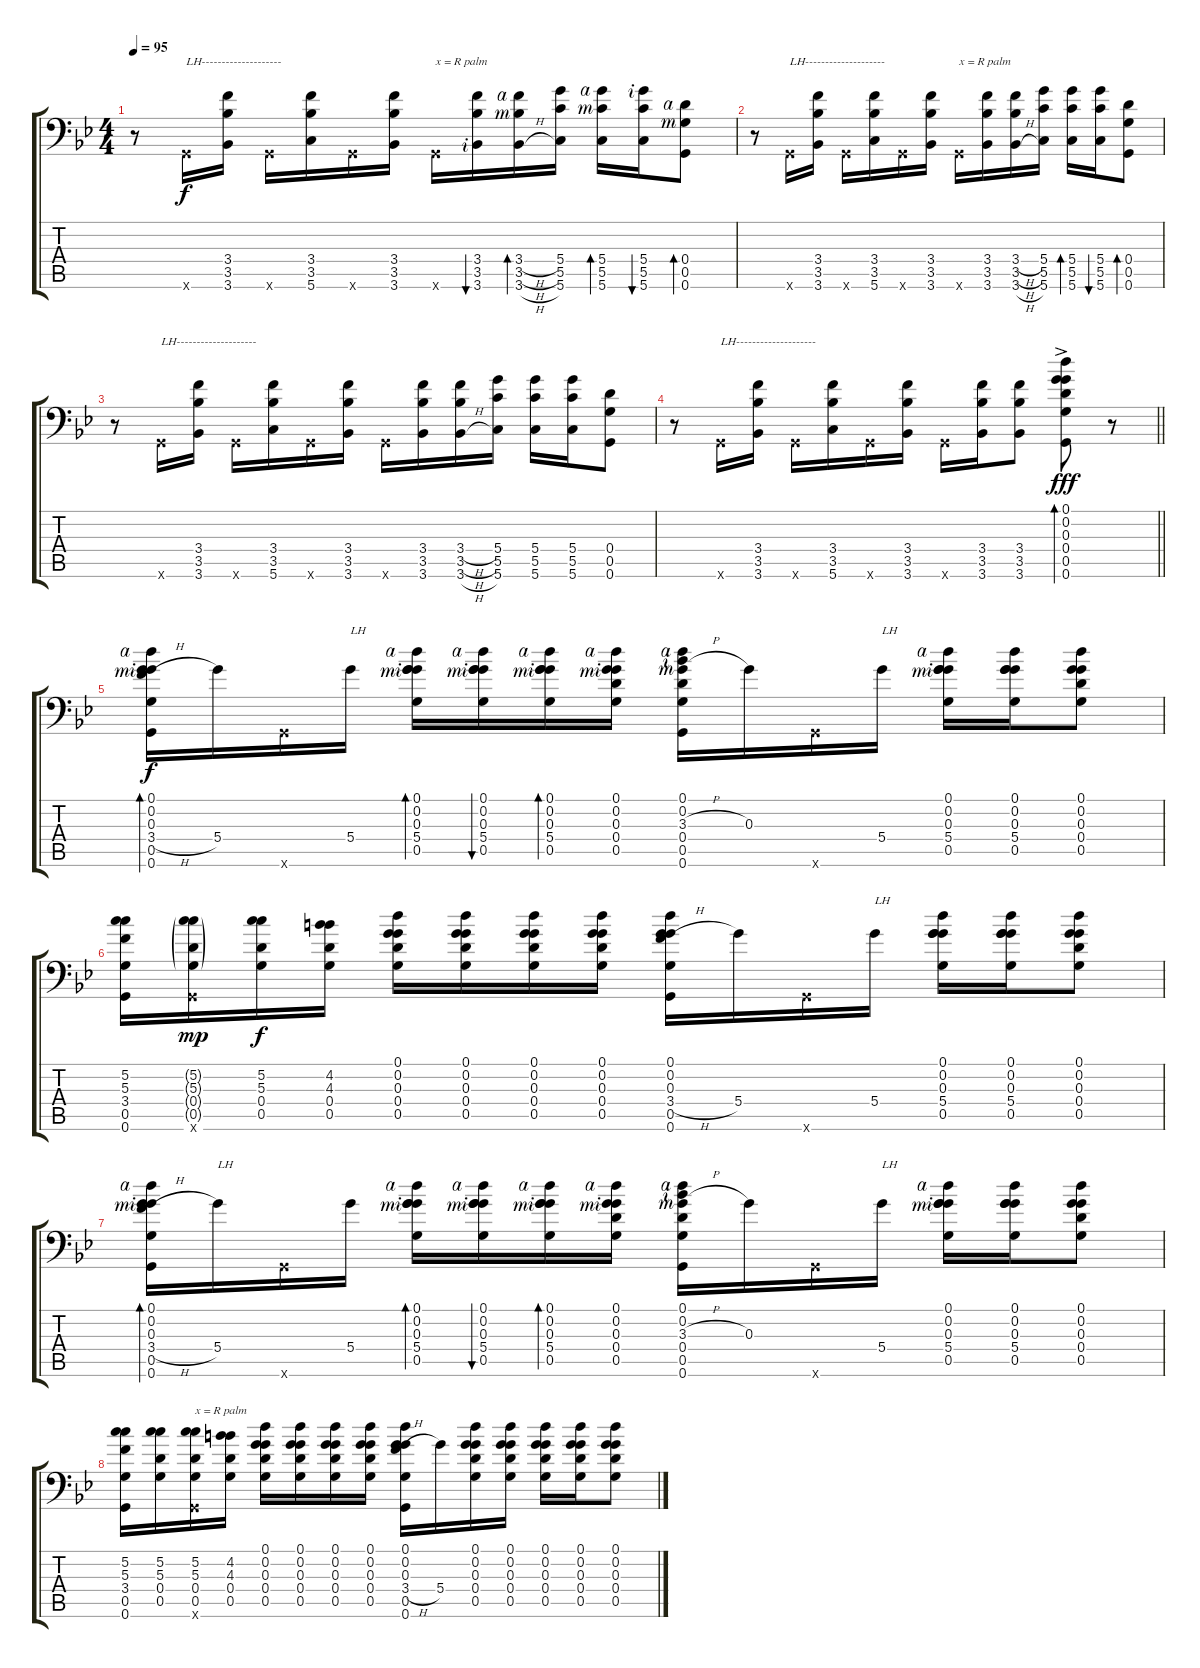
\track "" {instrument acousticguitarsteel}
\staff {score tabs}
\tuning (D4 G3 G3 D3 G2 G1) {hide}
\ts (4 4)
\tempo 95
\clef f4
\ks bb
r.8{dy f instrument acousticguitarsteel} 0.6{x}.16{txt "LH--------------------"} (3.4 3.5 3.6).16 0.6{x}.16 (3.4 3.5 5.6).16 0.6{x}.16 (3.4 3.5 3.6).16 0.6{x}.16{txt "x = R palm"} (3.4 3.5 3.6{rf 2}).16{bu 120} (3.4{h rf 4} 3.5{h rf 3} 3.6{h}).16{bd 120} (5.4 5.5 5.6).16 (5.4{rf 4} 5.5{rf 3} 5.6).16{bd 60} (5.4{rf 2} 5.5 5.6).16{bu 60} (0.4{rf 4} 0.5{rf 3} 0.6).8{bd 60} |
r.8 0.6{x}.16{txt "LH--------------------"} (3.4 3.5 3.6).16 0.6{x}.16 (3.4 3.5 5.6).16 0.6{x}.16 (3.4 3.5 3.6).16 0.6{x}.16{txt "x = R palm"} (3.4 3.5 3.6).16 (3.4{h} 3.5{h} 3.6{h}).16 (5.4 5.5 5.6).16 (5.4 5.5 5.6).16{bd 60} (5.4 5.5 5.6).16{bu 60} (0.4 0.5 0.6).8{bd 60} |
r.8 0.6{x}.16{txt "LH--------------------"} (3.4 3.5 3.6).16 0.6{x}.16 (3.4 3.5 5.6).16 0.6{x}.16 (3.4 3.5 3.6).16 0.6{x}.16 (3.4 3.5 3.6).16 (3.4{h} 3.5{h} 3.6{h}).16 (5.4 5.5 5.6).16 (5.4 5.5 5.6).16 (5.4 5.5 5.6).16 (0.4 0.5 0.6).8 |
\barLineRight lightlight
r.8 0.6{x}.16{txt "LH--------------------"} (3.4 3.5 3.6).16 0.6{x}.16 (3.4 3.5 5.6).16 0.6{x}.16 (3.4 3.5 3.6).16 0.6{x}.16 (3.4 3.5 3.6).16 (3.4 3.5 3.6).8 (0.1{ac} 0.2{ac} 0.3{ac} 0.4{ac} 0.5{ac} 0.6{ac}).8{bd 120 dy fff} r.8 |
(0.1{rf 4} 0.2{rf 3} 0.3{rf 2} 3.4{h} 0.5 0.6).16{bd 120 dy f} 5.4.16 0.6{x}.16 5.4.16{txt "LH"} (0.1{rf 4} 0.2{rf 3} 0.3{rf 2} 5.4 0.5).16{bd 60} (0.1{rf 4} 0.2{rf 3} 0.3{rf 2} 5.4 0.5).16{bu 60} (0.1{rf 4} 0.2{rf 3} 0.3{rf 2} 5.4 0.5).16{bd 60} (0.1{rf 4} 0.2{rf 3} 0.3{rf 2} 0.4 0.5).16 (0.1{rf 4} 0.2{rf 3} 3.3{h rf 2} 0.4 0.5 0.6).16 0.3.16 0.6{x}.16 5.4.16{txt "LH"} (0.1{rf 4} 0.2{rf 3} 0.3{rf 2} 5.4 0.5).16 (0.1 0.2 0.3 5.4 0.5).16 (0.1 0.2 0.3 0.4 0.5).8 |
(5.2 5.3 3.4 0.5 0.6).16 (5.2{g} 5.3{g} 0.4{g} 0.5{g} 0.6{x}).16{dy mp} (5.2 5.3 0.4 0.5).16{dy f} (4.2 4.3 0.4 0.5).16 (0.1 0.2 0.3 0.4 0.5).16 (0.1 0.2 0.3 0.4 0.5).16 (0.1 0.2 0.3 0.4 0.5).16 (0.1 0.2 0.3 0.4 0.5).16 (0.1 0.2 0.3 3.4{h} 0.5 0.6).16 5.4.16 0.6{x}.16 5.4.16{txt "LH"} (0.1 0.2 0.3 5.4 0.5).16 (0.1 0.2 0.3 5.4 0.5).16 (0.1 0.2 0.3 0.4 0.5).8 |
(0.1{rf 4} 0.2{rf 3} 0.3{rf 2} 3.4{h} 0.5 0.6).16{bd 120} 5.4.16{txt "LH"} 0.6{x}.16 5.4.16 (0.1{rf 4} 0.2{rf 3} 0.3{rf 2} 5.4 0.5).16{bd 60} (0.1{rf 4} 0.2{rf 3} 0.3{rf 2} 5.4 0.5).16{bu 60} (0.1{rf 4} 0.2{rf 3} 0.3{rf 2} 5.4 0.5).16{bd 60} (0.1{rf 4} 0.2{rf 3} 0.3{rf 2} 0.4 0.5).16 (0.1{rf 4} 0.2{rf 3} 3.3{h rf 2} 0.4 0.5 0.6).16 0.3.16 0.6{x}.16 5.4.16{txt "LH"} (0.1{rf 4} 0.2{rf 3} 0.3{rf 2} 5.4 0.5).16 (0.1 0.2 0.3 5.4 0.5).16 (0.1 0.2 0.3 0.4 0.5).8 |
(5.2 5.3 3.4 0.5 0.6).16 (5.2 5.3 0.4 0.5).16 (5.2 5.3 0.4 0.5 0.6{x}).16{txt "x = R palm"} (4.2 4.3 0.4 0.5).16 (0.1 0.2 0.3 0.4 0.5).16 (0.1 0.2 0.3 0.4 0.5).16 (0.1 0.2 0.3 0.4 0.5).16 (0.1 0.2 0.3 0.4 0.5).16 (0.1 0.2 0.3 3.4{h} 0.5 0.6).16 5.4.16 (0.1 0.2 0.3 0.4 0.5).16 (0.1 0.2 0.3 0.4 0.5).16 (0.1 0.2 0.3 0.4 0.5).16 (0.1 0.2 0.3 0.4 0.5).16 (0.1 0.2 0.3 0.4 0.5).8
